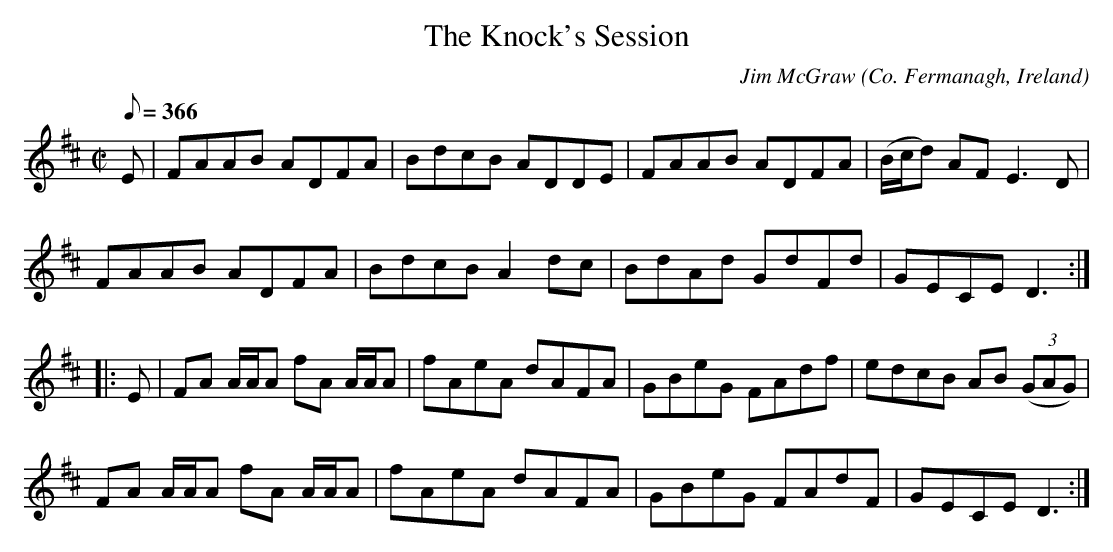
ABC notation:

X:1
T:The Knock's Session
C:Jim McGraw
O:Co. Fermanagh, Ireland
L:1/8
Q:366
M:C|
K:D
E|FAAB ADFA|BdcB ADDE|FAAB ADFA|(B/c/d) AF E3 D|
FAAB ADFA|BdcB A2 dc|BdAd GdFd|GECE D3:|
|:E|FA A/A/A fA A/A/A|fAeA dAFA|GBeG FAdf|edcB AB (3(GAG)|
FA A/A/A fA A/A/A|fAeA dAFA|GBeG FAdF|GECE D3:|
